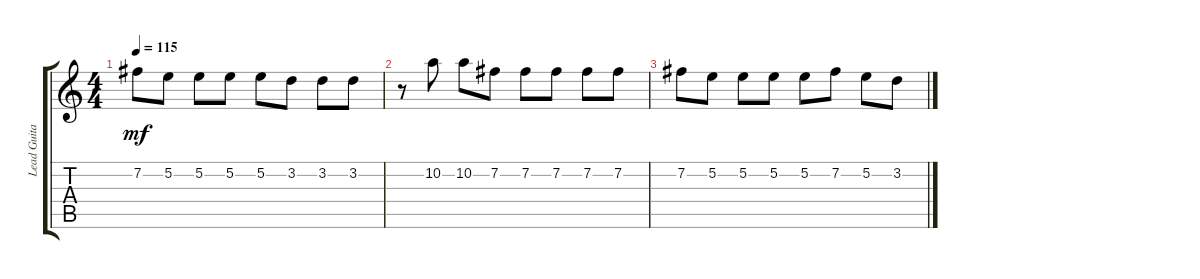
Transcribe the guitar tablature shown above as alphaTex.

\track ("Lead Guitar" "Lead Guita") {instrument electricguitarclean}
\staff {score tabs}
\tuning (E4 B3 G3 D3 A2 E2) {hide}
\ts (4 4)
\tempo 115
\clef g2
\ks c
7.2.8{dy mf} 5.2.8 5.2.8 5.2.8 5.2.8 3.2.8 3.2.8 3.2.8 |
r.8 10.2.8 10.2.8 7.2.8 7.2.8 7.2.8 7.2.8 7.2.8 |
7.2.8 5.2.8 5.2.8 5.2.8 5.2.8 7.2.8 5.2.8 3.2.8
